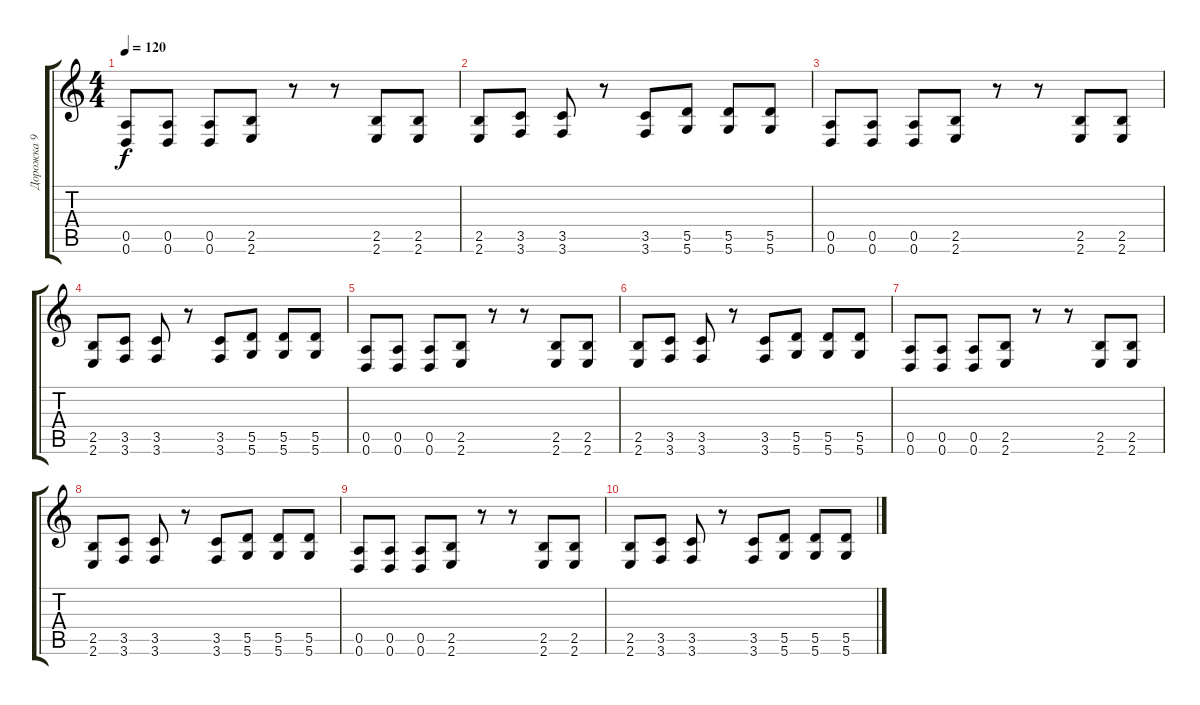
\track ("Дорожка 9" "Дорожка 9") {instrument distortionguitar}
\staff {score tabs}
\tuning (E4 B3 G3 D3 A2 D2) {hide}
\ts (4 4)
\tempo 120
\clef g2
\ks c
(0.5 0.6).8{dy f volume 16} (0.5 0.6).8 (0.5 0.6).8 (2.5 2.6).8 r.8 r.8 (2.5 2.6).8 (2.5 2.6).8 |
(2.5 2.6).8 (3.5 3.6).8 (3.5 3.6).8 r.8 (3.5 3.6).8 (5.5 5.6).8 (5.5 5.6).8 (5.5 5.6).8 |
(0.5 0.6).8 (0.5 0.6).8 (0.5 0.6).8 (2.5 2.6).8 r.8 r.8 (2.5 2.6).8 (2.5 2.6).8 |
(2.5 2.6).8 (3.5 3.6).8 (3.5 3.6).8 r.8 (3.5 3.6).8 (5.5 5.6).8 (5.5 5.6).8 (5.5 5.6).8 |
(0.5 0.6).8 (0.5 0.6).8 (0.5 0.6).8 (2.5 2.6).8 r.8 r.8 (2.5 2.6).8 (2.5 2.6).8 |
(2.5 2.6).8 (3.5 3.6).8 (3.5 3.6).8 r.8 (3.5 3.6).8 (5.5 5.6).8 (5.5 5.6).8 (5.5 5.6).8 |
(0.5 0.6).8 (0.5 0.6).8 (0.5 0.6).8 (2.5 2.6).8 r.8 r.8 (2.5 2.6).8 (2.5 2.6).8 |
(2.5 2.6).8 (3.5 3.6).8 (3.5 3.6).8 r.8 (3.5 3.6).8 (5.5 5.6).8 (5.5 5.6).8 (5.5 5.6).8 |
(0.5 0.6).8 (0.5 0.6).8 (0.5 0.6).8 (2.5 2.6).8 r.8 r.8 (2.5 2.6).8 (2.5 2.6).8 |
(2.5 2.6).8 (3.5 3.6).8 (3.5 3.6).8 r.8 (3.5 3.6).8 (5.5 5.6).8 (5.5 5.6).8 (5.5 5.6).8
